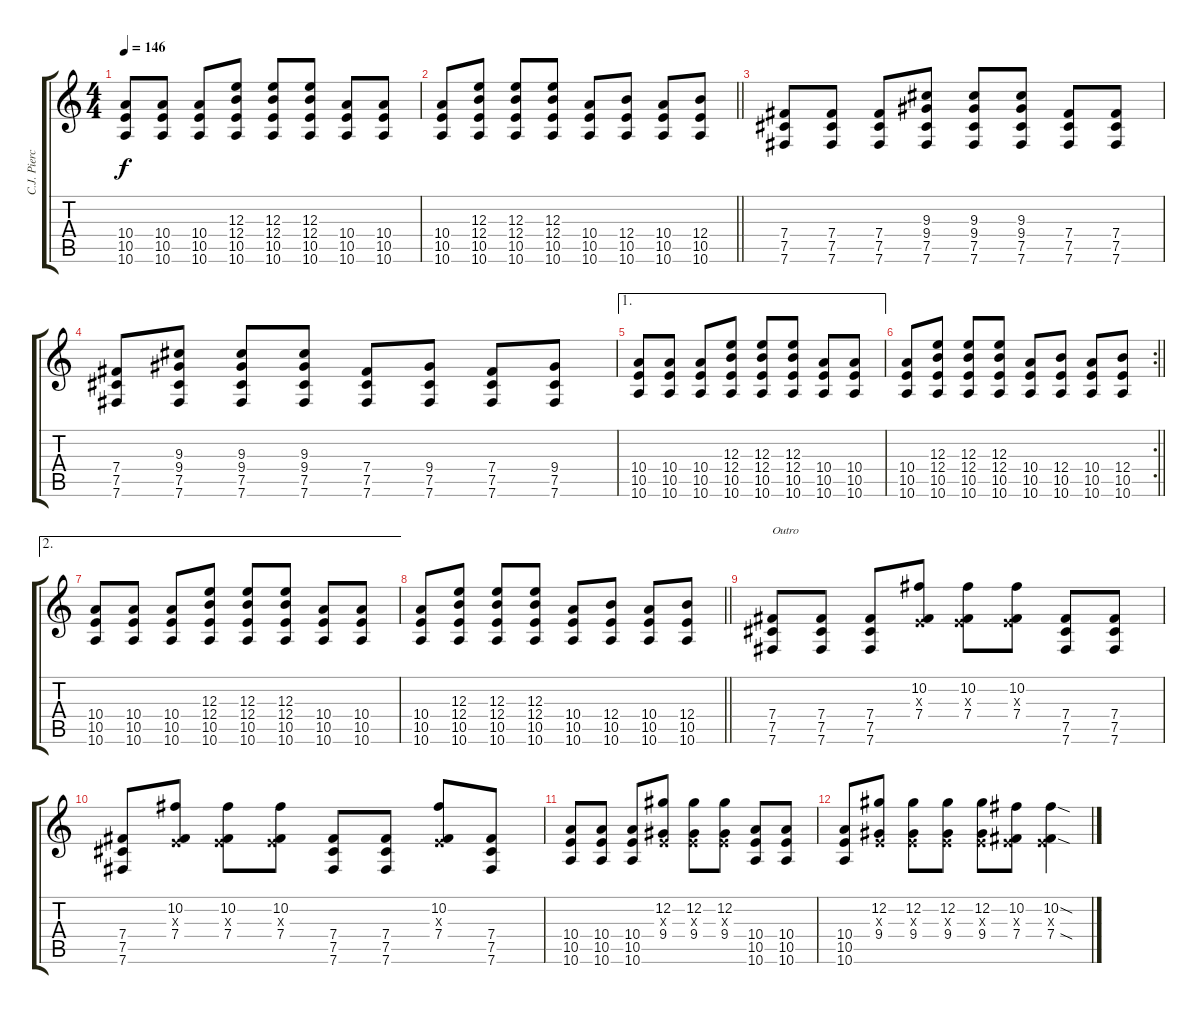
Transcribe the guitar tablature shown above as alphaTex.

\track ("C.J. Pierce | Gtr. Overdub" "C.J. Pierc") {instrument overdrivenguitar}
\staff {score tabs}
\tuning (Db4 Ab3 E3 B2 Gb2 B1) {hide}
\ts (4 4)
\tempo 146
\clef g2
\ks c
(10.4 10.5 10.6).8{dy f} (10.4 10.5 10.6).8 (10.4 10.5 10.6).8 (12.3 12.4 10.5 10.6).8 (12.3 12.4 10.5 10.6).8 (12.3 12.4 10.5 10.6).8 (10.4 10.5 10.6).8 (10.4 10.5 10.6).8 |
\barLineRight lightlight
(10.4 10.5 10.6).8 (12.3 12.4 10.5 10.6).8 (12.3 12.4 10.5 10.6).8 (12.3 12.4 10.5 10.6).8 (10.4 10.5 10.6).8 (12.4 10.5 10.6).8 (10.4 10.5 10.6).8 (12.4 10.5 10.6).8 |
(7.4 7.5 7.6).8 (7.4 7.5 7.6).8 (7.4 7.5 7.6).8 (9.3 9.4 7.5 7.6).8 (9.3 9.4 7.5 7.6).8 (9.3 9.4 7.5 7.6).8 (7.4 7.5 7.6).8 (7.4 7.5 7.6).8 |
(7.4 7.5 7.6).8 (9.3 9.4 7.5 7.6).8 (9.3 9.4 7.5 7.6).8 (9.3 9.4 7.5 7.6).8 (7.4 7.5 7.6).8 (9.4 7.5 7.6).8 (7.4 7.5 7.6).8 (9.4 7.5 7.6).8 |
\ae 1
(10.4 10.5 10.6).8 (10.4 10.5 10.6).8 (10.4 10.5 10.6).8 (12.3 12.4 10.5 10.6).8 (12.3 12.4 10.5 10.6).8 (12.3 12.4 10.5 10.6).8 (10.4 10.5 10.6).8 (10.4 10.5 10.6).8 |
\rc 2
\barLineRight lightlight
(10.4 10.5 10.6).8 (12.3 12.4 10.5 10.6).8 (12.3 12.4 10.5 10.6).8 (12.3 12.4 10.5 10.6).8 (10.4 10.5 10.6).8 (12.4 10.5 10.6).8 (10.4 10.5 10.6).8 (12.4 10.5 10.6).8 |
\ae 2
(10.4 10.5 10.6).8 (10.4 10.5 10.6).8 (10.4 10.5 10.6).8 (12.3 12.4 10.5 10.6).8 (12.3 12.4 10.5 10.6).8 (12.3 12.4 10.5 10.6).8 (10.4 10.5 10.6).8 (10.4 10.5 10.6).8 |
\barLineRight lightlight
(10.4 10.5 10.6).8 (12.3 12.4 10.5 10.6).8 (12.3 12.4 10.5 10.6).8 (12.3 12.4 10.5 10.6).8 (10.4 10.5 10.6).8 (12.4 10.5 10.6).8 (10.4 10.5 10.6).8 (12.4 10.5 10.6).8 |
(7.4 7.5 7.6).8{txt "Outro"} (7.4 7.5 7.6).8 (7.4 7.5 7.6).8 (10.2 0.3{x} 7.4).8 (10.2 0.3{x} 7.4).8 (10.2 0.3{x} 7.4).8 (7.4 7.5 7.6).8 (7.4 7.5 7.6).8 |
(7.4 7.5 7.6).8 (10.2 0.3{x} 7.4).8 (10.2 0.3{x} 7.4).8 (10.2 0.3{x} 7.4).8 (7.4 7.5 7.6).8 (7.4 7.5 7.6).8 (10.2 0.3{x} 7.4).8 (7.4 7.5 7.6).8 |
(10.4 10.5 10.6).8 (10.4 10.5 10.6).8 (10.4 10.5 10.6).8 (12.2 0.3{x} 9.4).8 (12.2 0.3{x} 9.4).8 (12.2 0.3{x} 9.4).8 (10.4 10.5 10.6).8 (10.4 10.5 10.6).8 |
(10.4 10.5 10.6).8 (12.2 0.3{x} 9.4).8 (12.2 0.3{x} 9.4).8 (12.2 0.3{x} 9.4).8 (12.2 0.3{x} 9.4).8 (10.2 0.3{x} 7.4).8 (10.2{sod} 0.3{x} 7.4{sod}).4
